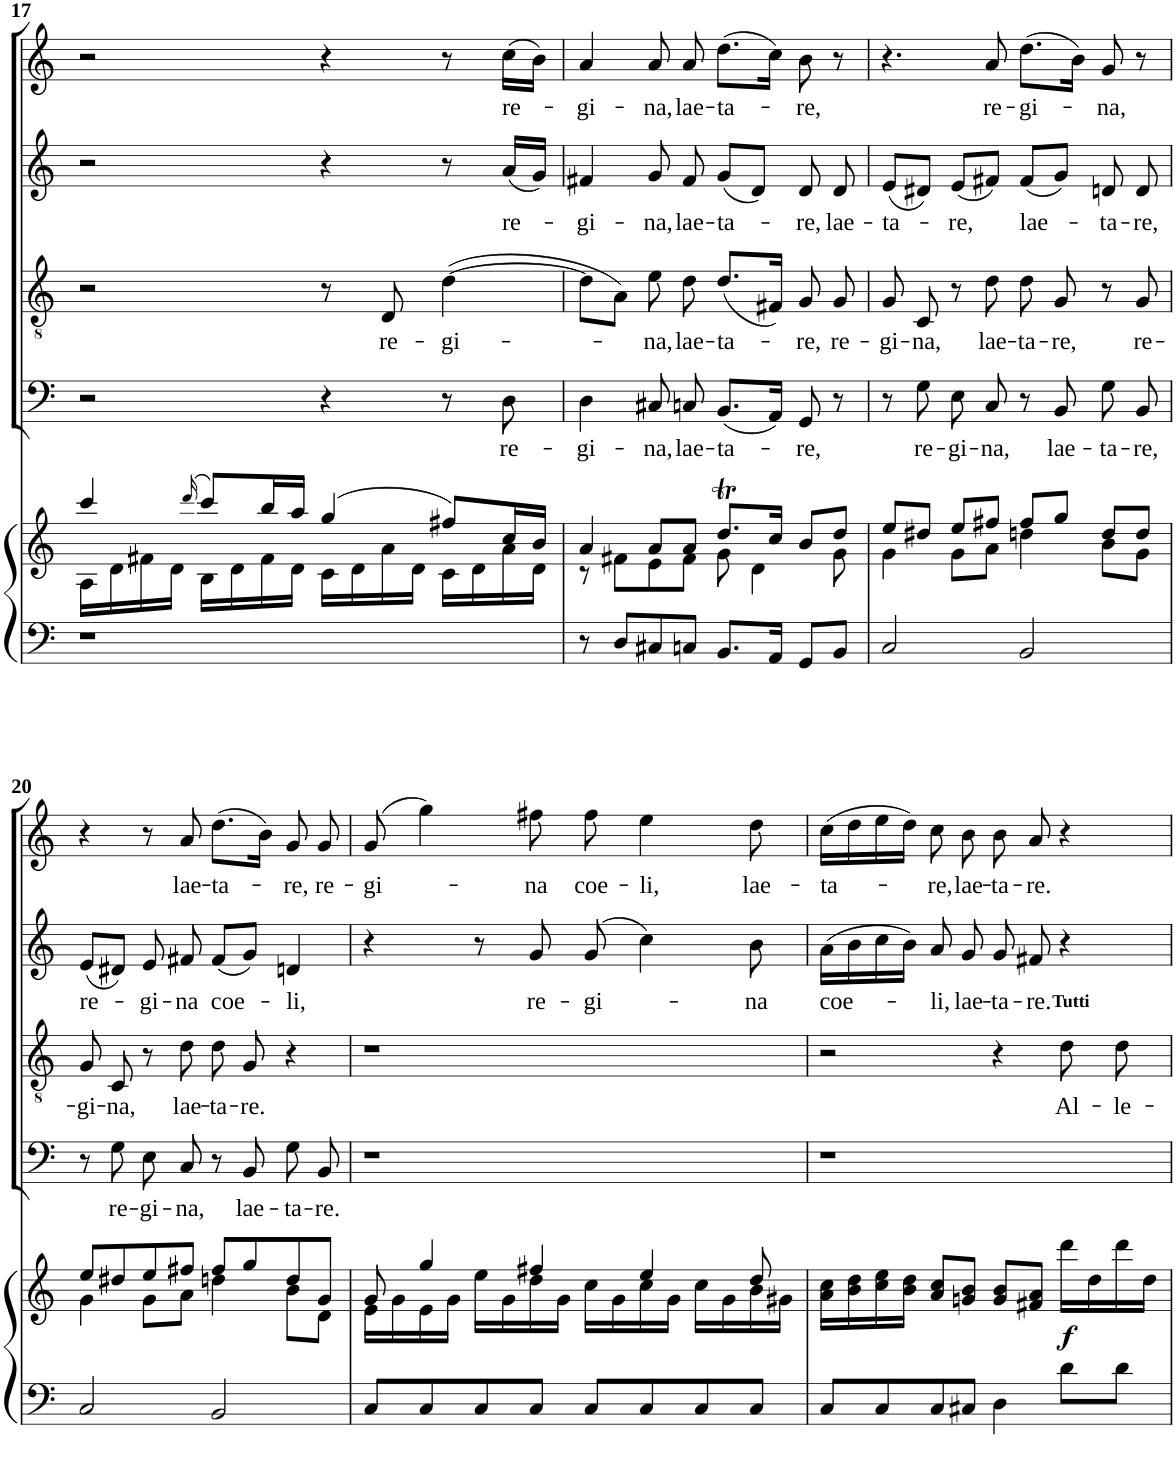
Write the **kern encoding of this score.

**kern	**kern	**dynam	**kern	**text	**kern	**text	**kern	**text	**kern	**text
*part5	*part5	*part5	*part4	*part4	*part3	*part3	*part2	*part2	*part1	*part1
*staff6	*staff5	*staff5/6	*staff4	*staff4	*staff3	*staff3	*staff2	*staff2	*staff1	*staff1
*I"Piano	*	*	*I"Bass	*	*I"Tenor	*	*I"Alto	*	*I"Soprano	*
*I'Pno	*	*	*	*	*	*	*	*	*	*
!!LO:PB:g=z
*clefF4	*clefG2	*	*clefF4	*	*clefGv2	*	*clefG2	*	*clefG2	*
*k[]	*k[]	*	*k[]	*	*k[]	*	*k[]	*	*k[]	*
*M4/4	*M4/4	*	*M4/4	*	*M4/4	*	*M4/4	*	*M4/4	*
*met(c)	*met(c)	*	*met(c)	*	*met(c)	*	*met(c)	*	*met(c)	*
=17	=17	=17	=17	=17	=17	=17	=17	=17	=17	=17
*	*^	*	*	*	*	*	*	*	*	*
1r	4ccc/	16A\LL	.	2r	.	2r	.	2r	.	2r	.
.	.	16d\	.	.	.	.	.	.	.	.	.
.	.	16f#X\	.	.	.	.	.	.	.	.	.
.	.	16d\JJ	.	.	.	.	.	.	.	.	.
.	(16qddd/	.	.	.	.	.	.	.	.	.	.
.	8ccc/L)	16B\LL	.	.	.	.	.	.	.	.	.
.	.	16d\	.	.	.	.	.	.	.	.	.
.	16bb/L	16f#\	.	.	.	.	.	.	.	.	.
.	16aa/JJ	16d\JJ	.	.	.	.	.	.	.	.	.
.	(4gg/	16c\LL	.	4r	.	8r	.	4r	.	4r	.
.	.	16d\	.	.	.	.	.	.	.	.	.
!	!	!	!	!	!	!	!LO:LY:b	!	!	!	!
.	.	16a\	.	.	.	8D/	re-	.	.	.	.
.	.	16d\JJ	.	.	.	.	.	.	.	.	.
!	!	!	!	!	!	!	!LO:LY:b	!	!	!	!
.	8ff#X/L)	16c\LL	.	8r	.	([4d\	-gi-	8r	.	8r	.
.	.	16d\	.	.	.	.	.	.	.	.	.
!	!	!	!	!	!LO:LY:b	!	!	!	!LO:LY:b	!	!LO:LY:b
.	16cc/L	16a\	.	8D\	re-	.	.	(16a/LL	re-	(16cc\LL	re-
.	16b/JJ	16d\JJ	.	.	.	.	.	16g/JJ)	.	16b\JJ)	.
=18	=18	=18	=18	=18	=18	=18	=18	=18	=18	=18	=18
!	!	!	!	!	!LO:LY:b	!	!	!	!LO:LY:b	!	!LO:LY:b
8r	4a/	8r	.	4D\	-gi-	8d\L]	.	4f#X/	-gi-	4a/	-gi-
8D/L	.	8f#X\L	.	.	.	8A\J)	.	.	.	.	.
!	!	!	!	!	!LO:LY:b	!	!LO:LY:b	!	!LO:LY:b	!	!LO:LY:b
8C#X/	8a/L	8e\	.	8C#X/	-na,	8e\	-na,	8g/	-na,	8a/	-na,
!	!	!	!	!	!LO:LY:b	!	!LO:LY:b	!	!LO:LY:b	!	!LO:LY:b
8Cn/J	8a/J	8f#\J	.	8Cn/	lae-	8d\	lae-	8f#/	lae-	8a/	lae-
!	!	!	!	!	!LO:LY:b	!	!LO:LY:b	!	!LO:LY:b	!	!LO:LY:b
8.BB/L	8.ddT/L	8g\	.	(8.BB/L	-ta-	(8.d/L	-ta-	(8g/L	-ta-	(8.dd\L	-ta-
.	.	4d\	.	.	.	.	.	8d/J)	.	.	.
16AA/Jk	16cc/Jk	.	.	16AA/Jk)	.	16F#X/Jk)	.	.	.	16cc\Jk)	.
!	!	!	!	!	!LO:LY:b	!	!LO:LY:b	!	!LO:LY:b	!	!LO:LY:b
8GG/L	8b/L	.	.	8GG/	-re,	8G/	-re,	8d/	-re,	8b\	-re,
!	!	!	!	!	!	!	!LO:LY:b	!	!LO:LY:b	!	!
8BB/J	8dd/J	8g\	.	8r	.	8G/	re-	8d/	lae-	8r	.
=19	=19	=19	=19	=19	=19	=19	=19	=19	=19	=19	=19
!	!	!	!	!	!	!	!LO:LY:b	!	!LO:LY:b	!	!
2C/	8ee/L	4g\	.	8r	.	8G/	-gi-	(8e/L	-ta-	4.r	.
!	!	!	!	!	!LO:LY:b	!	!LO:LY:b	!	!	!	!
.	8dd#X/J	.	.	8G\	re-	8C/	-na,	8d#X/J)	.	.	.
!	!	!	!	!	!LO:LY:b	!	!	!	!LO:LY:b	!	!
.	8ee/L	8g\L	.	8E\	-gi-	8r	.	(8e/L	-re,	.	.
!	!	!	!	!	!LO:LY:b	!	!LO:LY:b	!	!	!	!LO:LY:b
.	8ff#X/J	8a\J	.	8C/	-na,	8d\	lae-	8f#X/J)	.	8a/	re-
!	!	!	!	!	!	!	!LO:LY:b	!	!LO:LY:b	!	!LO:LY:b
2BB/	8ff#/L	4ddn\	.	8r	.	8d\	-ta-	(8f#/L	lae-	(8.dd\L	-gi-
!	!	!	!	!	!LO:LY:b	!	!LO:LY:b	!	!	!	!
.	8gg/J	.	.	8BB/	lae-	8G/	-re,	8g/J)	.	.	.
.	.	.	.	.	.	.	.	.	.	16b\Jk)	.
!	!	!	!	!	!LO:LY:b	!	!	!	!LO:LY:b	!	!LO:LY:b
.	8dd/L	8b\L	.	8G\	-ta-	8r	.	8dn/	-ta-	8g/	-na,
!	!	!	!	!	!LO:LY:b	!	!LO:LY:b	!	!LO:LY:b	!	!
.	8dd/J	8g\J	.	8BB/	-re,	8G/	re-	8d/	-re,	8r	.
!!LO:LB:g=z
=20	=20	=20	=20	=20	=20	=20	=20	=20	=20	=20	=20
!	!	!	!	!	!	!	!LO:LY:b	!	!LO:LY:b	!	!
2C/	8ee/L	4g\	.	8r	.	8G/	-gi-	(8e/L	re-	4r	.
!	!	!	!	!	!LO:LY:b	!	!LO:LY:b	!	!	!	!
.	8dd#X/	.	.	8G\	re-	8C/	-na,	8d#X/J)	.	.	.
!	!	!	!	!	!LO:LY:b	!	!	!	!LO:LY:b	!	!
.	8ee/	8g\L	.	8E\	-gi-	8r	.	8e/	-gi-	8r	.
!	!	!	!	!	!LO:LY:b	!	!LO:LY:b	!	!LO:LY:b	!	!LO:LY:b
.	8ff#X/J	8a\J	.	8C/	-na,	8d\	lae-	8f#X/	-na	8a/	lae-
!	!	!	!	!	!	!	!LO:LY:b	!	!LO:LY:b	!	!LO:LY:b
2BB/	8ff#/L	4ddn\	.	8r	.	8d\	-ta-	(8f#/L	coe-	(8.dd\L	-ta-
!	!	!	!	!	!LO:LY:b	!	!LO:LY:b	!	!	!	!
.	8gg/	.	.	8BB/	lae-	8G/	-re.	8g/J)	.	.	.
.	.	.	.	.	.	.	.	.	.	16b\Jk)	.
!	!	!	!	!	!LO:LY:b	!	!	!	!LO:LY:b	!	!LO:LY:b
.	8dd/	8b\L	.	8G\	-ta-	4r	.	4dn/	-li,	8g/	-re,
!	!	!	!	!	!LO:LY:b	!	!	!	!	!	!LO:LY:b
.	8g/J	8d\J	.	8BB/	-re.	.	.	.	.	8g/	re-
=21	=21	=21	=21	=21	=21	=21	=21	=21	=21	=21	=21
!	!	!	!	!	!	!	!	!	!	!	!LO:LY:b
8C/L	8g/	16e\LL	.	1r	.	1r	.	4r	.	(8g/	-gi-
.	.	16g\	.	.	.	.	.	.	.	.	.
8C/	4gg/	16e\	.	.	.	.	.	.	.	4gg\)	.
.	.	16g\JJ	.	.	.	.	.	.	.	.	.
8C/	.	16ee\LL	.	.	.	.	.	8r	.	.	.
.	.	16g\	.	.	.	.	.	.	.	.	.
!	!	!	!	!	!	!	!	!	!LO:LY:b	!	!LO:LY:b
8C/J	4ff#X/	16dd\	.	.	.	.	.	8g/	re-	8ff#X\	-na
.	.	16g\JJ	.	.	.	.	.	.	.	.	.
!	!	!	!	!	!	!	!	!	!LO:LY:b	!	!LO:LY:b
8C/L	.	16cc\LL	.	.	.	.	.	(8g/	-gi-	8ff#\	coe-
.	.	16g\	.	.	.	.	.	.	.	.	.
!	!	!	!	!	!	!	!	!	!	!	!LO:LY:b
8C/	4ee/	16cc\	.	.	.	.	.	4cc\)	.	4ee\	-li,
.	.	16g\JJ	.	.	.	.	.	.	.	.	.
8C/	.	16cc\LL	.	.	.	.	.	.	.	.	.
.	.	16g\	.	.	.	.	.	.	.	.	.
!	!	!	!	!	!	!	!	!	!LO:LY:b	!	!LO:LY:b
8C/J	8dd/	16b\	.	.	.	.	.	8b\	-na	8dd\	lae-
.	.	16g#X\JJ	.	.	.	.	.	.	.	.	.
=22	=22	=22	=22	=22	=22	=22	=22	=22	=22	=22	=22
!	!	!	!	!	!	!	!	!	!LO:LY:b	!	!LO:LY:b
*	*v	*v	*	*	*	*^	*	*	*	*	*
8C/L	16a\ 16cc\LL	.	1r	.	2r	2ryy	.	(16a\LL	coe-	(16cc\LL	-ta-
.	16b\ 16dd\	.	.	.	.	.	.	16b\	.	16dd\	.
8C/	16cc\ 16ee\	.	.	.	.	.	.	16cc\	.	16ee\	.
.	16b\ 16dd\JJ	.	.	.	.	.	.	16b\JJ)	.	16dd\JJ)	.
!	!	!	!	!	!	!	!	!	!LO:LY:b	!	!LO:LY:b
8C/	8a/ 8cc/L	.	.	.	.	.	.	8a/	-li,	8cc\	-re,
!	!	!	!	!	!	!	!	!	!LO:LY:b	!	!LO:LY:b
8C#X/J	8gn/ 8b/J	.	.	.	.	.	.	8g/	lae-	8b\	lae-
!	!	!	!	!	!	!	!	!	!LO:LY:b	!	!LO:LY:b
4D\	8g/ 8b/L	.	.	.	4r	8..ryy	.	8g/	-ta-	8b\	-ta-
!	!	!	!	!	!	!	!	!	!LO:LY:b	!	!LO:LY:b
.	8f#X/ 8a/J	.	.	.	.	.	.	8f#X/	-re.	8a/	-re.
!	!	!	!	!	!	!LO:TX:a:B:t=Tutti	!	!	!	!	!
.	.	.	.	.	.	4ryy	.	.	.	.	.
!	!	!LO:DY:b	!	!	!	!	!LO:LY:b	!	!	!	!
8d\L	16ddd\LL	f	.	.	8d\	.	Al-	4r	.	4r	.
.	16dd\	.	.	.	.	.	.	.	.	.	.
!	!	!	!	!	!	!	!LO:LY:b	!	!	!	!
8d\J	16ddd\	.	.	.	8d\	.	-le-	.	.	.	.
.	16dd\JJ	.	.	.	.	.	.	.	.	.	.
.	.	.	.	.	.	32ryy	.	.	.	.	.
*	*	*	*	*	*v	*v	*	*	*	*	*
=	=	=	=	=	=	=	=	=	=	=
*-	*-	*-	*-	*-	*-	*-	*-	*-	*-	*-
